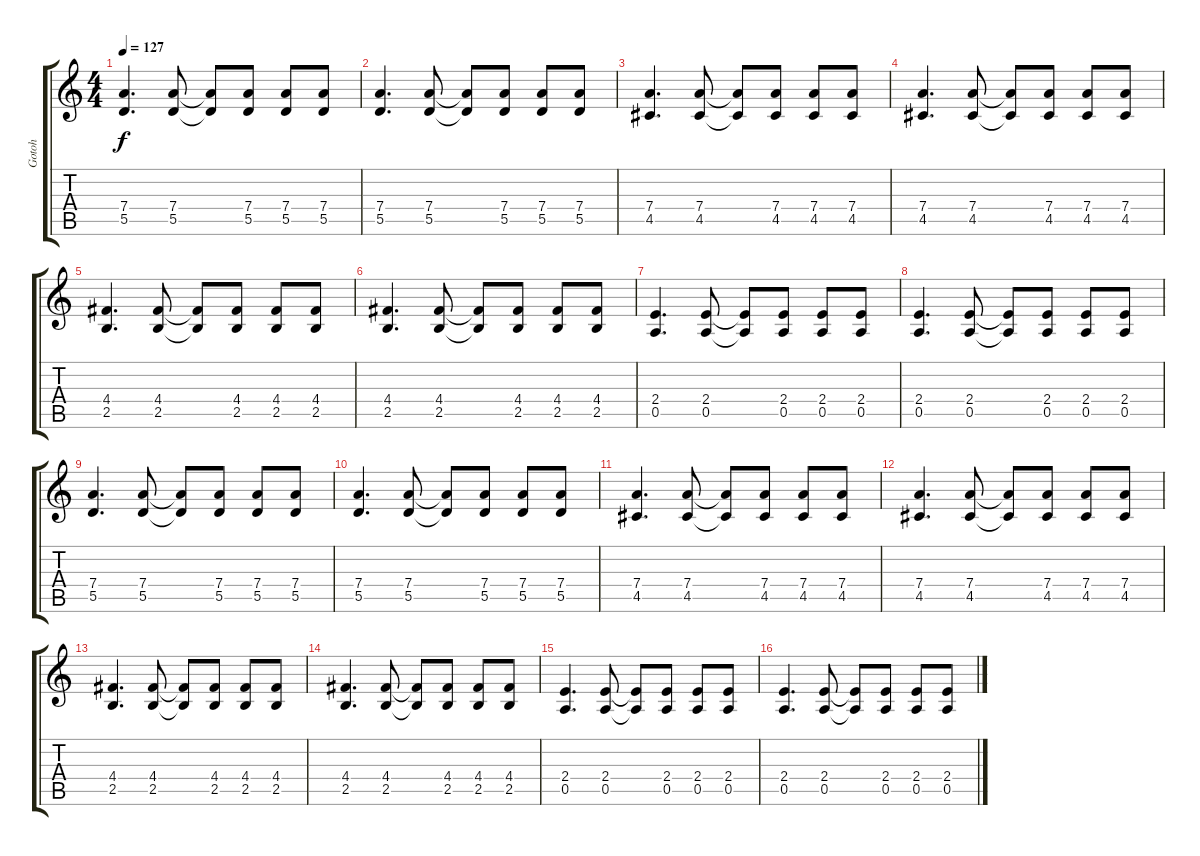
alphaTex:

\track ("Gotoh" "Gotoh") {instrument electricguitarmuted}
\staff {score tabs}
\tuning (E4 B3 G3 D3 A2 E2) {hide}
\ts (4 4)
\tempo 127
\clef g2
\ks c
(7.4 5.5).4{d dy f instrument distortionguitar} (7.4 5.5).8 (7.4{t} 5.5{t}).8 (7.4 5.5).8 (7.4 5.5).8 (7.4 5.5).8 |
(7.4 5.5).4{d} (7.4 5.5).8 (7.4{t} 5.5{t}).8 (7.4 5.5).8 (7.4 5.5).8 (7.4 5.5).8 |
(7.4 4.5).4{d} (7.4 4.5).8 (7.4{t} 4.5{t}).8 (7.4 4.5).8 (7.4 4.5).8 (7.4 4.5).8 |
(7.4 4.5).4{d} (7.4 4.5).8 (7.4{t} 4.5{t}).8 (7.4 4.5).8 (7.4 4.5).8 (7.4 4.5).8 |
(4.4 2.5).4{d} (4.4 2.5).8 (4.4{t} 2.5{t}).8 (4.4 2.5).8 (4.4 2.5).8 (4.4 2.5).8 |
(4.4 2.5).4{d} (4.4 2.5).8 (4.4{t} 2.5{t}).8 (4.4 2.5).8 (4.4 2.5).8 (4.4 2.5).8 |
(2.4 0.5).4{d} (2.4 0.5).8 (2.4{t} 0.5{t}).8 (2.4 0.5).8 (2.4 0.5).8 (2.4 0.5).8 |
(2.4 0.5).4{d} (2.4 0.5).8 (2.4{t} 0.5{t}).8 (2.4 0.5).8 (2.4 0.5).8 (2.4 0.5).8 |
(7.4 5.5).4{d} (7.4 5.5).8 (7.4{t} 5.5{t}).8 (7.4 5.5).8 (7.4 5.5).8 (7.4 5.5).8 |
(7.4 5.5).4{d} (7.4 5.5).8 (7.4{t} 5.5{t}).8 (7.4 5.5).8 (7.4 5.5).8 (7.4 5.5).8 |
(7.4 4.5).4{d} (7.4 4.5).8 (7.4{t} 4.5{t}).8 (7.4 4.5).8 (7.4 4.5).8 (7.4 4.5).8 |
(7.4 4.5).4{d} (7.4 4.5).8 (7.4{t} 4.5{t}).8 (7.4 4.5).8 (7.4 4.5).8 (7.4 4.5).8 |
(4.4 2.5).4{d} (4.4 2.5).8 (4.4{t} 2.5{t}).8 (4.4 2.5).8 (4.4 2.5).8 (4.4 2.5).8 |
(4.4 2.5).4{d} (4.4 2.5).8 (4.4{t} 2.5{t}).8 (4.4 2.5).8 (4.4 2.5).8 (4.4 2.5).8 |
(2.4 0.5).4{d} (2.4 0.5).8 (2.4{t} 0.5{t}).8 (2.4 0.5).8 (2.4 0.5).8 (2.4 0.5).8 |
(2.4 0.5).4{d} (2.4 0.5).8 (2.4{t} 0.5{t}).8 (2.4 0.5).8 (2.4 0.5).8 (2.4 0.5).8
